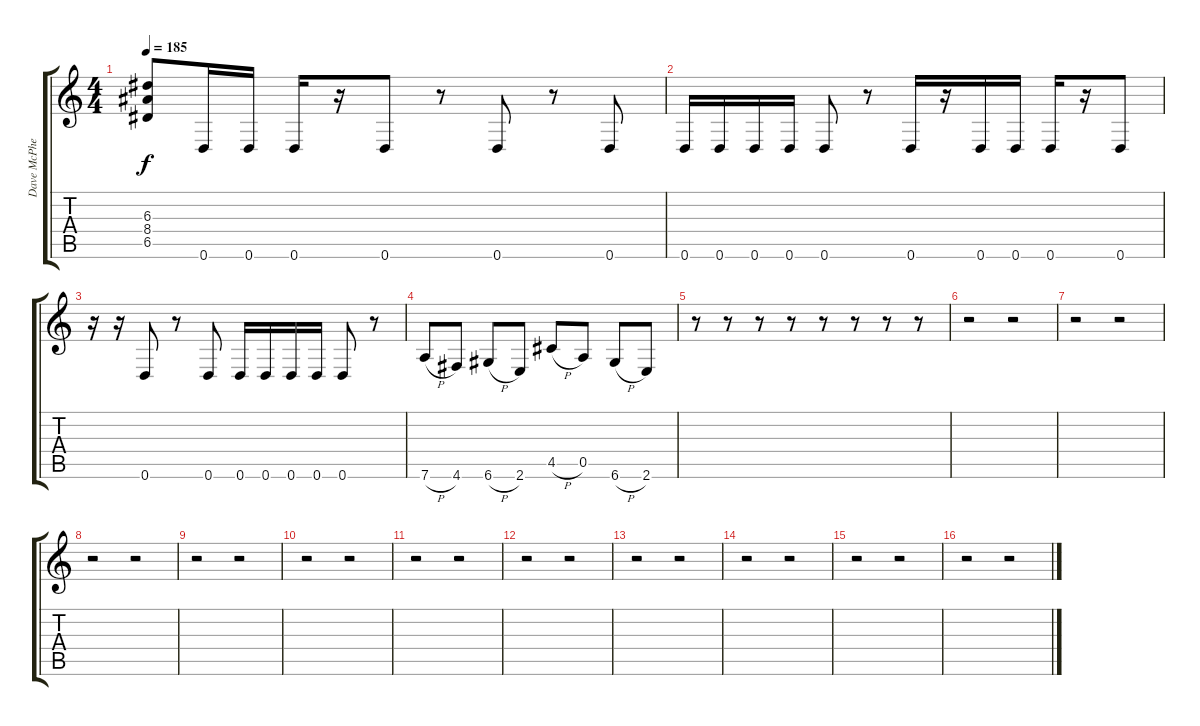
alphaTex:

\track ("Dave McPherson" "Dave McPhe") {instrument distortionguitar}
\staff {score tabs}
\tuning (E4 B3 A3 D3 A2 D2) {hide}
\ts (4 4)
\tempo 185
\clef g2
\ks c
(6.3 8.4 6.5).8{dy f} 0.6.16 0.6.16 0.6.16 r.16 0.6.8 r.8 0.6.8 r.8 0.6.8 |
0.6.16 0.6.16 0.6.16 0.6.16 0.6.8 r.8 0.6.16 r.16 0.6.16 0.6.16 0.6.16 r.16 0.6.8 |
r.16 r.16 0.6.8 r.8 0.6.8 0.6.16 0.6.16 0.6.16 0.6.16 0.6.8 r.8 |
7.6{h}.8 4.6.8 6.6{h}.8 2.6.8 4.5{h}.8 0.5.8 6.6{h}.8 2.6.8 |
\section ("" "                 ")
r.8 r.8 r.8 r.8 r.8 r.8 r.8 r.8 |
r.2 r.2 |
\section ("" "")
r.2 r.2 |
r.2 r.2 |
\section ("" "")
r.2 r.2 |
r.2 r.2 |
\section ("" "")
r.2 r.2 |
r.2 r.2 |
\section ("" "          ")
r.2 r.2 |
r.2 r.2 |
\section ("" "       ")
r.2 r.2 |
r.2 r.2
